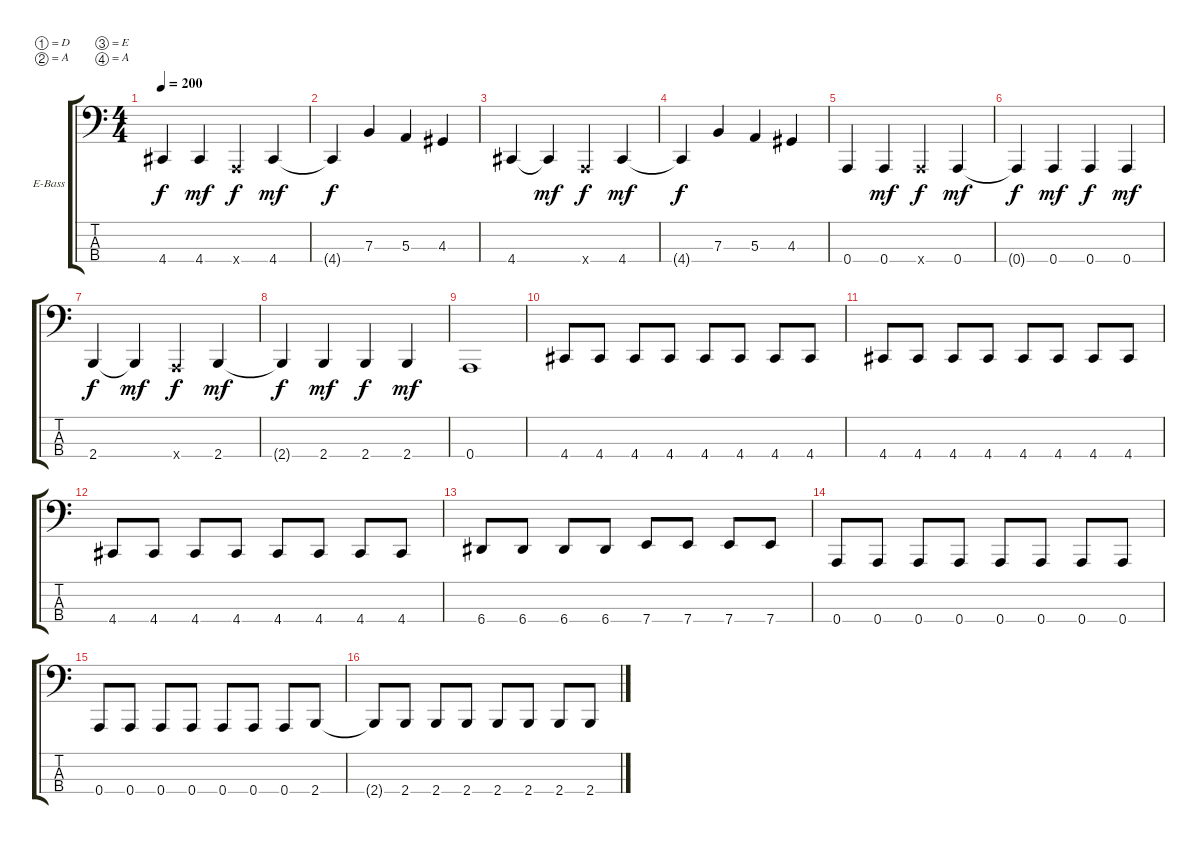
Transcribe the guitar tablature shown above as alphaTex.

\bracketExtendMode groupsimilarinstruments
\firstSystemTrackNameOrientation horizontal
\otherSystemsTrackNameOrientation horizontal
\track ("Alcoolique" "E-Bass") {instrument electricbassfinger}
\staff {score tabs}
\tuning (D2 A1 E1 A0)
\ts (4 4)
\tempo 200
\clef f4
\ks c
4.4.4{dy f} 4.4.4{dy mf} 0.4{x}.4{dy f} 4.4.4{dy mf} |
4.4{t}.4{dy f} 7.3.4 5.3.4 4.3.4 |
4.4.4 4.4{t}.4{dy mf} 0.4{x}.4{dy f} 4.4.4{dy mf} |
4.4{t}.4{dy f} 7.3.4 5.3.4 4.3.4 |
0.4.4 0.4.4{dy mf} 0.4{x}.4{dy f} 0.4.4{dy mf} |
0.4{t}.4{dy f} 0.4.4{dy mf} 0.4.4{dy f} 0.4.4{dy mf} |
2.4.4{dy f} 2.4{t}.4{dy mf} 0.4{x}.4{dy f} 2.4.4{dy mf} |
2.4{t}.4{dy f} 2.4.4{dy mf} 2.4.4{dy f} 2.4.4{dy mf} |
\scale
0.333333 0.4.1 |
\scale
0.333333 4.4.8 4.4.8 4.4.8 4.4.8 4.4.8 4.4.8 4.4.8 4.4.8 |
\scale
0.333333 4.4.8 4.4.8 4.4.8 4.4.8 4.4.8 4.4.8 4.4.8 4.4.8 |
\scale
0.333333 4.4.8 4.4.8 4.4.8 4.4.8 4.4.8 4.4.8 4.4.8 4.4.8 |
\scale
0.333333 6.4.8 6.4.8 6.4.8 6.4.8 7.4.8 7.4.8 7.4.8 7.4.8 |
\scale
0.333333 0.4.8 0.4.8 0.4.8 0.4.8 0.4.8 0.4.8 0.4.8 0.4.8 |
\scale
0.333333 0.4.8 0.4.8 0.4.8 0.4.8 0.4.8 0.4.8 0.4.8 2.4.8 |
\scale
0.333333 2.4{t}.8 2.4.8 2.4.8 2.4.8 2.4.8 2.4.8 2.4.8 2.4.8
